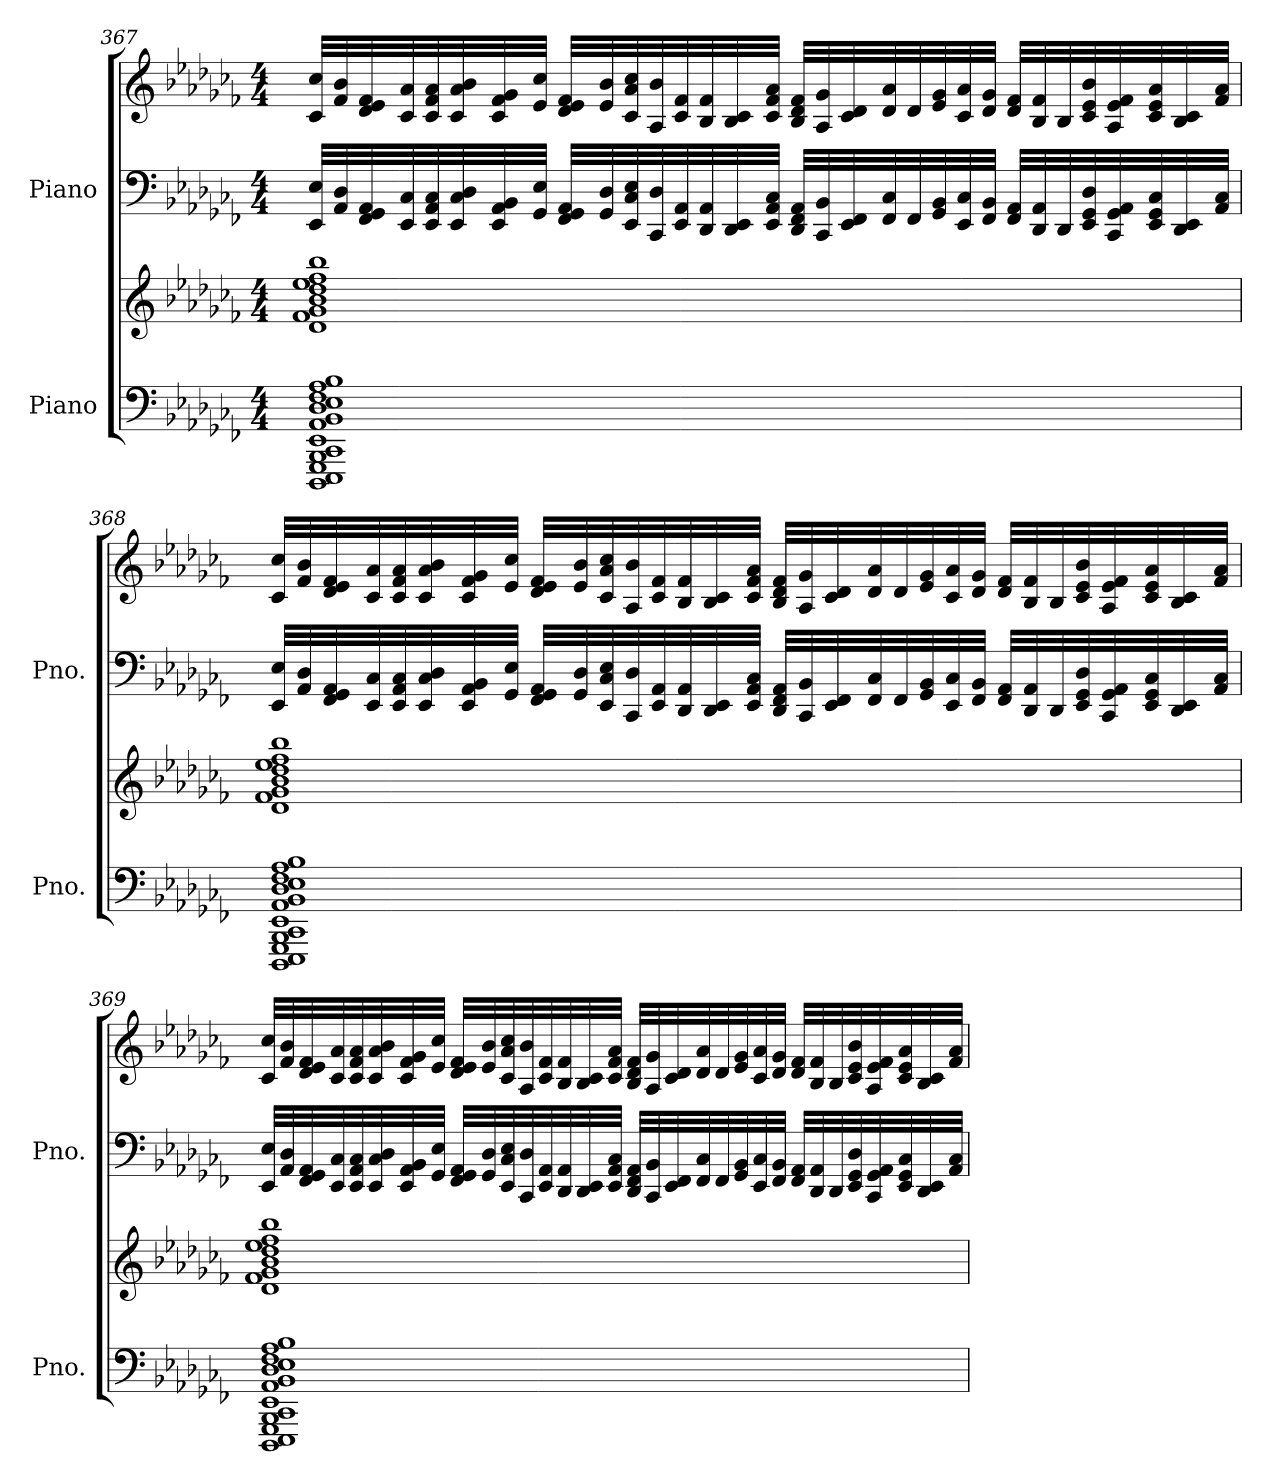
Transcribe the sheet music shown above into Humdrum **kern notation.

**kern	**kern	**kern	**kern
*part2	*part2	*part1	*part1
*staff4	*staff3	*staff2	*staff1
*I"Piano	*	*I"Piano	*
*I'Pno.	*	*I'Pno.	*
!!LO:LB:g=z
*clefF4	*clefG2	*clefF4	*clefG2
*ITrd14c24	*ITrd14c24	*ITrd-21c-36	*ITrd-21c-36
*k[b-e-a-d-g-c-f-]	*k[b-e-a-d-g-c-f-]	*k[b-e-a-d-g-c-f-]	*k[b-e-a-d-g-c-f-]
*M4/4	*M4/4	*M4/4	*M4/4
=367	=367	=367	=367
1DDDDD- 1EEEEE- 1GGGGG- 1BBBBB- 1CCCC- 1EEEE- 1AAAA- 1BBBB- 1DDD- 1EEE- 1FFF- 1AAA- 1BBB-	1DD- 1FF- 1GG- 1BB- 1D- 1E- 1F- 1B-	32ee-/ 32eee-/LLL	32cccc-/ 32ccccc-/LLL
.	.	32aa-/ 32ddd-/	32ffff-/ 32bbbb-/
.	.	32ff-/ 32gg-/ 32aa-/	32dddd-/ 32eeee-/ 32ffff-/
.	.	32ee-/ 32ccc-/	32cccc-/ 32aaaa-/
.	.	32ee-/ 32aa-/ 32ccc-/	32cccc-/ 32ffff-/ 32aaaa-/
.	.	32ee-/ 32ccc-/ 32ddd-/	32cccc-/ 32aaaa-/ 32bbbb-/
.	.	32ee-/ 32aa-/ 32bb-/	32cccc-/ 32ffff-/ 32gggg-/
.	.	32gg-/ 32eee-/JJJ	32eeee-/ 32ccccc-/JJJ
.	.	32ff-/ 32gg-/ 32aa-/LLL	32dddd-/ 32eeee-/ 32ffff-/LLL
.	.	32gg-/ 32ddd-/	32eeee-/ 32bbbb-/
.	.	32ee-/ 32ccc-/ 32eee-/	32cccc-/ 32aaaa-/ 32ccccc-/
.	.	32cc-/ 32ddd-/	32aaa-/ 32bbbb-/
.	.	32ee-/ 32aa-/	32cccc-/ 32ffff-/
.	.	32dd-/ 32aa-/	32bbb-/ 32ffff-/
.	.	32dd-/ 32ee-/	32bbb-/ 32cccc-/
.	.	32ee-/ 32aa-/ 32ccc-/JJJ	32cccc-/ 32ffff-/ 32aaaa-/JJJ
.	.	32dd-/ 32ff-/ 32aa-/LLL	32bbb-/ 32dddd-/ 32ffff-/LLL
.	.	32cc-/ 32bb-/	32aaa-/ 32gggg-/
.	.	32ee-/ 32ff-/	32cccc-/ 32dddd-/
.	.	32ff-/ 32ccc-/	32dddd-/ 32aaaa-/
.	.	32ff-/	32dddd-/
.	.	32gg-/ 32bb-/	32eeee-/ 32gggg-/
.	.	32ee-/ 32ccc-/	32cccc-/ 32aaaa-/
.	.	32ff-/ 32bb-/JJJ	32dddd-/ 32gggg-/JJJ
.	.	32ff-/ 32aa-/LLL	32dddd-/ 32ffff-/LLL
.	.	32dd-/ 32aa-/	32bbb-/ 32ffff-/
.	.	32dd-/	32bbb-/
.	.	32ee-/ 32gg-/ 32ddd-/	32cccc-/ 32eeee-/ 32bbbb-/
.	.	32cc-/ 32gg-/ 32aa-/	32aaa-/ 32eeee-/ 32ffff-/
.	.	32ee-/ 32gg-/ 32ccc-/	32cccc-/ 32eeee-/ 32aaaa-/
.	.	32dd-/ 32ee-/	32bbb-/ 32cccc-/
.	.	32aa-/ 32ccc-/JJJ	32ffff-/ 32aaaa-/JJJ
!!LO:LB:g=z
=368	=368	=368	=368
1DDDDD- 1EEEEE- 1GGGGG- 1BBBBB- 1CCCC- 1EEEE- 1AAAA- 1BBBB- 1DDD- 1EEE- 1FFF- 1AAA- 1BBB-	1DD- 1FF- 1GG- 1BB- 1D- 1E- 1F- 1B-	32ee-/ 32eee-/LLL	32cccc-/ 32ccccc-/LLL
.	.	32aa-/ 32ddd-/	32ffff-/ 32bbbb-/
.	.	32ff-/ 32gg-/ 32aa-/	32dddd-/ 32eeee-/ 32ffff-/
.	.	32ee-/ 32ccc-/	32cccc-/ 32aaaa-/
.	.	32ee-/ 32aa-/ 32ccc-/	32cccc-/ 32ffff-/ 32aaaa-/
.	.	32ee-/ 32ccc-/ 32ddd-/	32cccc-/ 32aaaa-/ 32bbbb-/
.	.	32ee-/ 32aa-/ 32bb-/	32cccc-/ 32ffff-/ 32gggg-/
.	.	32gg-/ 32eee-/JJJ	32eeee-/ 32ccccc-/JJJ
.	.	32ff-/ 32gg-/ 32aa-/LLL	32dddd-/ 32eeee-/ 32ffff-/LLL
.	.	32gg-/ 32ddd-/	32eeee-/ 32bbbb-/
.	.	32ee-/ 32ccc-/ 32eee-/	32cccc-/ 32aaaa-/ 32ccccc-/
.	.	32cc-/ 32ddd-/	32aaa-/ 32bbbb-/
.	.	32ee-/ 32aa-/	32cccc-/ 32ffff-/
.	.	32dd-/ 32aa-/	32bbb-/ 32ffff-/
.	.	32dd-/ 32ee-/	32bbb-/ 32cccc-/
.	.	32ee-/ 32aa-/ 32ccc-/JJJ	32cccc-/ 32ffff-/ 32aaaa-/JJJ
.	.	32dd-/ 32ff-/ 32aa-/LLL	32bbb-/ 32dddd-/ 32ffff-/LLL
.	.	32cc-/ 32bb-/	32aaa-/ 32gggg-/
.	.	32ee-/ 32ff-/	32cccc-/ 32dddd-/
.	.	32ff-/ 32ccc-/	32dddd-/ 32aaaa-/
.	.	32ff-/	32dddd-/
.	.	32gg-/ 32bb-/	32eeee-/ 32gggg-/
.	.	32ee-/ 32ccc-/	32cccc-/ 32aaaa-/
.	.	32ff-/ 32bb-/JJJ	32dddd-/ 32gggg-/JJJ
.	.	32ff-/ 32aa-/LLL	32dddd-/ 32ffff-/LLL
.	.	32dd-/ 32aa-/	32bbb-/ 32ffff-/
.	.	32dd-/	32bbb-/
.	.	32ee-/ 32gg-/ 32ddd-/	32cccc-/ 32eeee-/ 32bbbb-/
.	.	32cc-/ 32gg-/ 32aa-/	32aaa-/ 32eeee-/ 32ffff-/
.	.	32ee-/ 32gg-/ 32ccc-/	32cccc-/ 32eeee-/ 32aaaa-/
.	.	32dd-/ 32ee-/	32bbb-/ 32cccc-/
.	.	32aa-/ 32ccc-/JJJ	32ffff-/ 32aaaa-/JJJ
!!LO:PB:g=z
=369	=369	=369	=369
1DDDDD- 1EEEEE- 1GGGGG- 1BBBBB- 1CCCC- 1EEEE- 1AAAA- 1BBBB- 1DDD- 1EEE- 1FFF- 1AAA- 1BBB-	1DD- 1FF- 1GG- 1BB- 1D- 1E- 1F- 1B-	32ee-/ 32eee-/LLL	32cccc-/ 32ccccc-/LLL
.	.	32aa-/ 32ddd-/	32ffff-/ 32bbbb-/
.	.	32ff-/ 32gg-/ 32aa-/	32dddd-/ 32eeee-/ 32ffff-/
.	.	32ee-/ 32ccc-/	32cccc-/ 32aaaa-/
.	.	32ee-/ 32aa-/ 32ccc-/	32cccc-/ 32ffff-/ 32aaaa-/
.	.	32ee-/ 32ccc-/ 32ddd-/	32cccc-/ 32aaaa-/ 32bbbb-/
.	.	32ee-/ 32aa-/ 32bb-/	32cccc-/ 32ffff-/ 32gggg-/
.	.	32gg-/ 32eee-/JJJ	32eeee-/ 32ccccc-/JJJ
.	.	32ff-/ 32gg-/ 32aa-/LLL	32dddd-/ 32eeee-/ 32ffff-/LLL
.	.	32gg-/ 32ddd-/	32eeee-/ 32bbbb-/
.	.	32ee-/ 32ccc-/ 32eee-/	32cccc-/ 32aaaa-/ 32ccccc-/
.	.	32cc-/ 32ddd-/	32aaa-/ 32bbbb-/
.	.	32ee-/ 32aa-/	32cccc-/ 32ffff-/
.	.	32dd-/ 32aa-/	32bbb-/ 32ffff-/
.	.	32dd-/ 32ee-/	32bbb-/ 32cccc-/
.	.	32ee-/ 32aa-/ 32ccc-/JJJ	32cccc-/ 32ffff-/ 32aaaa-/JJJ
.	.	32dd-/ 32ff-/ 32aa-/LLL	32bbb-/ 32dddd-/ 32ffff-/LLL
.	.	32cc-/ 32bb-/	32aaa-/ 32gggg-/
.	.	32ee-/ 32ff-/	32cccc-/ 32dddd-/
.	.	32ff-/ 32ccc-/	32dddd-/ 32aaaa-/
.	.	32ff-/	32dddd-/
.	.	32gg-/ 32bb-/	32eeee-/ 32gggg-/
.	.	32ee-/ 32ccc-/	32cccc-/ 32aaaa-/
.	.	32ff-/ 32bb-/JJJ	32dddd-/ 32gggg-/JJJ
.	.	32ff-/ 32aa-/LLL	32dddd-/ 32ffff-/LLL
.	.	32dd-/ 32aa-/	32bbb-/ 32ffff-/
.	.	32dd-/	32bbb-/
.	.	32ee-/ 32gg-/ 32ddd-/	32cccc-/ 32eeee-/ 32bbbb-/
.	.	32cc-/ 32gg-/ 32aa-/	32aaa-/ 32eeee-/ 32ffff-/
.	.	32ee-/ 32gg-/ 32ccc-/	32cccc-/ 32eeee-/ 32aaaa-/
.	.	32dd-/ 32ee-/	32bbb-/ 32cccc-/
.	.	32aa-/ 32ccc-/JJJ	32ffff-/ 32aaaa-/JJJ
=	=	=	=
*-	*-	*-	*-
